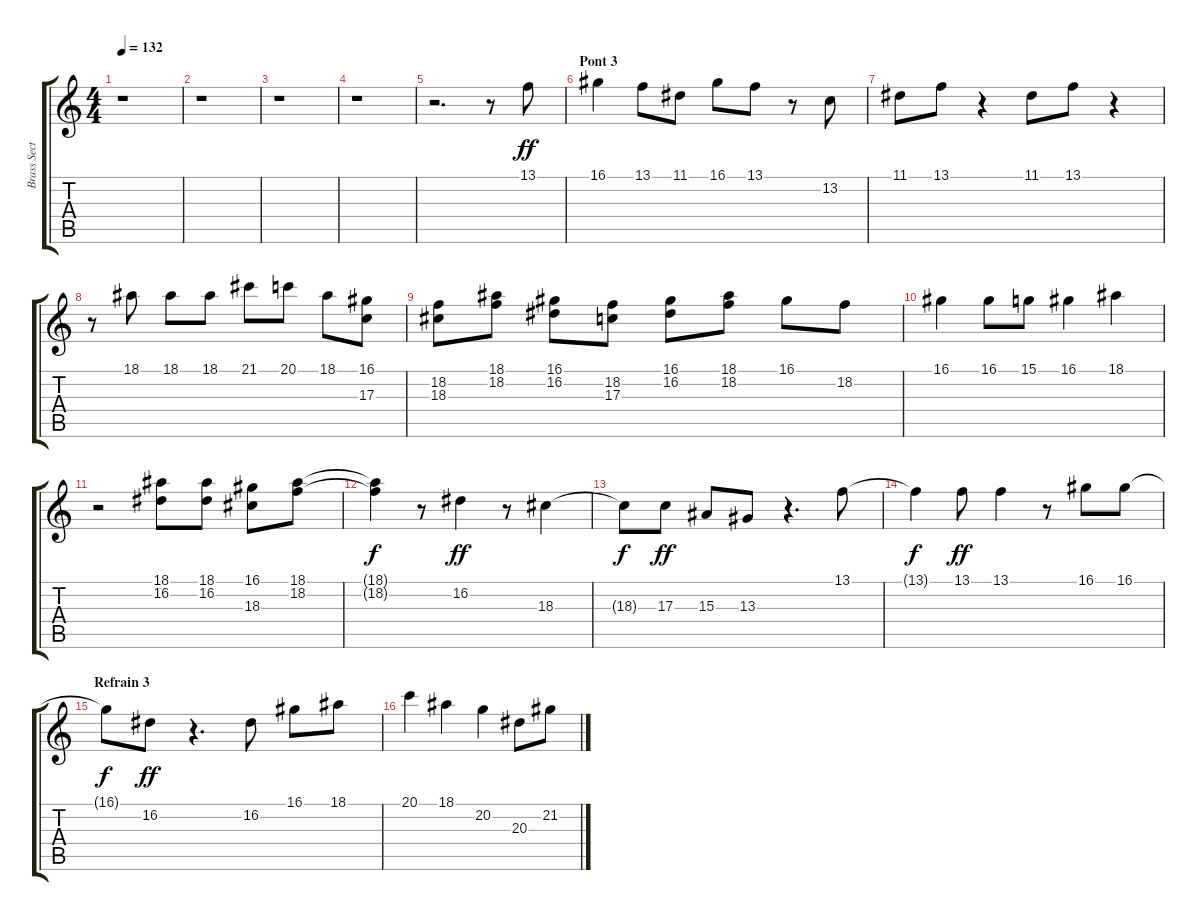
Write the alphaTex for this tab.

\track ("Brass Section / T. Sax" "Brass Sect") {instrument brasssection}
\staff {score tabs}
\tuning (E4 B3 G3 D3 A2 E2) {hide}
\ts (4 4)
\tempo 132
\clef g2
\ks c
r.1{dy ff} |
r.1 |
r.1 |
r.1 |
r.2{d} r.8 13.1.8 |
\section ("" "Pont 3")
16.1.4 13.1.8 11.1.8 16.1.8 13.1.8 r.8 13.2.8 |
11.1.8 13.1.8 r.4 11.1.8 13.1.8 r.4 |
r.8 18.1.8 18.1.8 18.1.8 21.1.8 20.1.8 18.1.8 (16.1 17.3).8 |
(18.2 18.3).8 (18.1 18.2).8 (16.1 16.2).8 (18.2 17.3).8 (16.1 16.2).8 (18.1 18.2).8 16.1.8 18.2.8 |
16.1.4 16.1.8 15.1.8 16.1.4 18.1.4 |
r.2 (18.1 16.2).8 (18.1 16.2).8 (16.1 18.3).8 (18.1 18.2).8 |
(18.1{t} 18.2{t}).4{dy f} r.8 16.2.4{dy ff} r.8 18.3.4 |
18.3{t}.8{dy f} 17.3.8{dy ff} 15.3.8 13.3.8 r.4{d} 13.1.8 |
13.1{t}.4{dy f} 13.1.8{dy ff} 13.1.4 r.8 16.1.8 16.1.8 |
\section ("" "Refrain 3")
16.1{t}.8{dy f} 16.2.8{dy ff} r.4{d} 16.2.8 16.1.8 18.1.8 |
20.1.4 18.1.4 20.2.4 20.3.8 21.2.8
